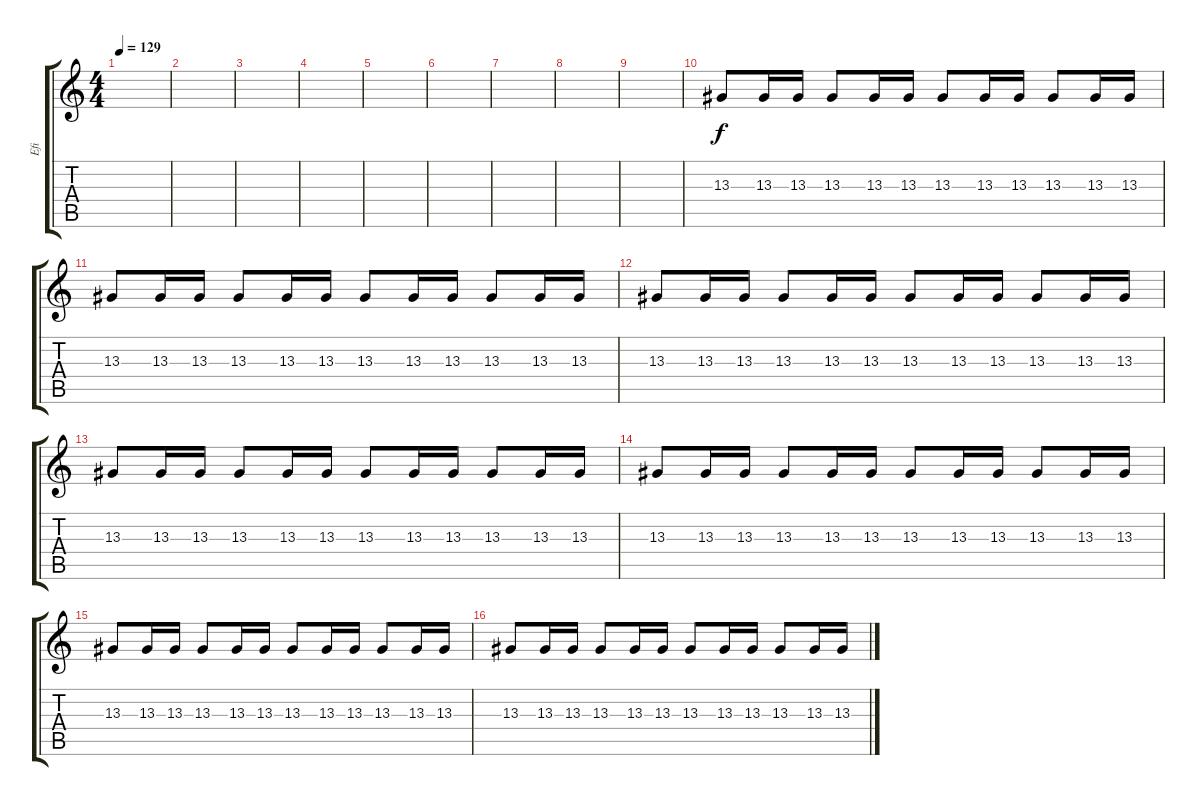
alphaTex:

\track ("Efi" "Efi") {instrument fx1rain}
\staff {score tabs}
\tuning (E4 B3 G3 D3 A2 E2) {hide}
\ts (4 4)
\tempo 129
\clef g2
\ks c
|
|
|
|
|
|
|
|
|
13.3.8 13.3.16 13.3.16 13.3.8 13.3.16 13.3.16 13.3.8 13.3.16 13.3.16 13.3.8 13.3.16 13.3.16 |
13.3.8 13.3.16 13.3.16 13.3.8 13.3.16 13.3.16 13.3.8 13.3.16 13.3.16 13.3.8 13.3.16 13.3.16 |
13.3.8 13.3.16 13.3.16 13.3.8 13.3.16 13.3.16 13.3.8 13.3.16 13.3.16 13.3.8 13.3.16 13.3.16 |
13.3.8 13.3.16 13.3.16 13.3.8 13.3.16 13.3.16 13.3.8 13.3.16 13.3.16 13.3.8 13.3.16 13.3.16 |
13.3.8 13.3.16 13.3.16 13.3.8 13.3.16 13.3.16 13.3.8 13.3.16 13.3.16 13.3.8 13.3.16 13.3.16 |
13.3.8 13.3.16 13.3.16 13.3.8 13.3.16 13.3.16 13.3.8 13.3.16 13.3.16 13.3.8 13.3.16 13.3.16 |
13.3.8 13.3.16 13.3.16 13.3.8 13.3.16 13.3.16 13.3.8 13.3.16 13.3.16 13.3.8 13.3.16 13.3.16
